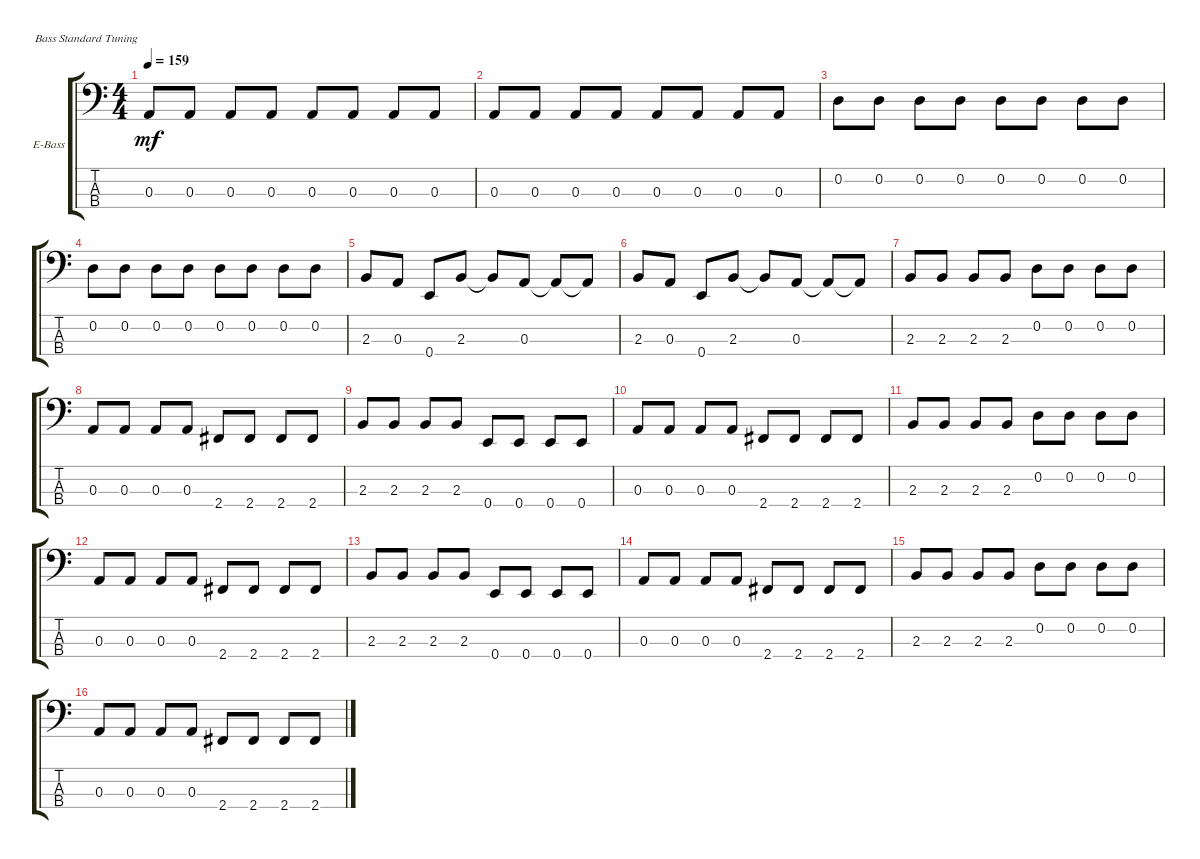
\defaultSystemsLayout 4
\bracketExtendMode groupsimilarinstruments
\firstSystemTrackNameOrientation horizontal
\otherSystemsTrackNameOrientation horizontal
\track ("Electric Bass" "E-Bass") {instrument electricbassfinger}
\staff {score tabs}
\tuning (G2 D2 A1 E1)
\ts (4 4)
\tempo 159
\clef f4
\ks c
0.3.8{dy mf} 0.3.8 0.3.8 0.3.8 0.3.8 0.3.8 0.3.8 0.3.8 |
0.3.8 0.3.8 0.3.8 0.3.8 0.3.8 0.3.8 0.3.8 0.3.8 |
0.2.8 0.2.8 0.2.8 0.2.8 0.2.8 0.2.8 0.2.8 0.2.8 |
0.2.8 0.2.8 0.2.8 0.2.8 0.2.8 0.2.8 0.2.8 0.2.8 |
2.3.8 0.3.8 0.4.8 2.3.8 2.3{t}.8 0.3.8 0.3{t}.8 0.3{t}.8 |
2.3.8 0.3.8 0.4.8 2.3.8 2.3{t}.8 0.3.8 0.3{t}.8 0.3{t}.8 |
2.3.8 2.3.8 2.3.8 2.3.8 0.2.8 0.2.8 0.2.8 0.2.8 |
0.3.8 0.3.8 0.3.8 0.3.8 2.4.8 2.4.8 2.4.8 2.4.8 |
2.3.8 2.3.8 2.3.8 2.3.8 0.4.8 0.4.8 0.4.8 0.4.8 |
0.3.8 0.3.8 0.3.8 0.3.8 2.4.8 2.4.8 2.4.8 2.4.8 |
2.3.8 2.3.8 2.3.8 2.3.8 0.2.8 0.2.8 0.2.8 0.2.8 |
0.3.8 0.3.8 0.3.8 0.3.8 2.4.8 2.4.8 2.4.8 2.4.8 |
2.3.8 2.3.8 2.3.8 2.3.8 0.4.8 0.4.8 0.4.8 0.4.8 |
0.3.8 0.3.8 0.3.8 0.3.8 2.4.8 2.4.8 2.4.8 2.4.8 |
2.3.8 2.3.8 2.3.8 2.3.8 0.2.8 0.2.8 0.2.8 0.2.8 |
0.3.8 0.3.8 0.3.8 0.3.8 2.4.8 2.4.8 2.4.8 2.4.8
